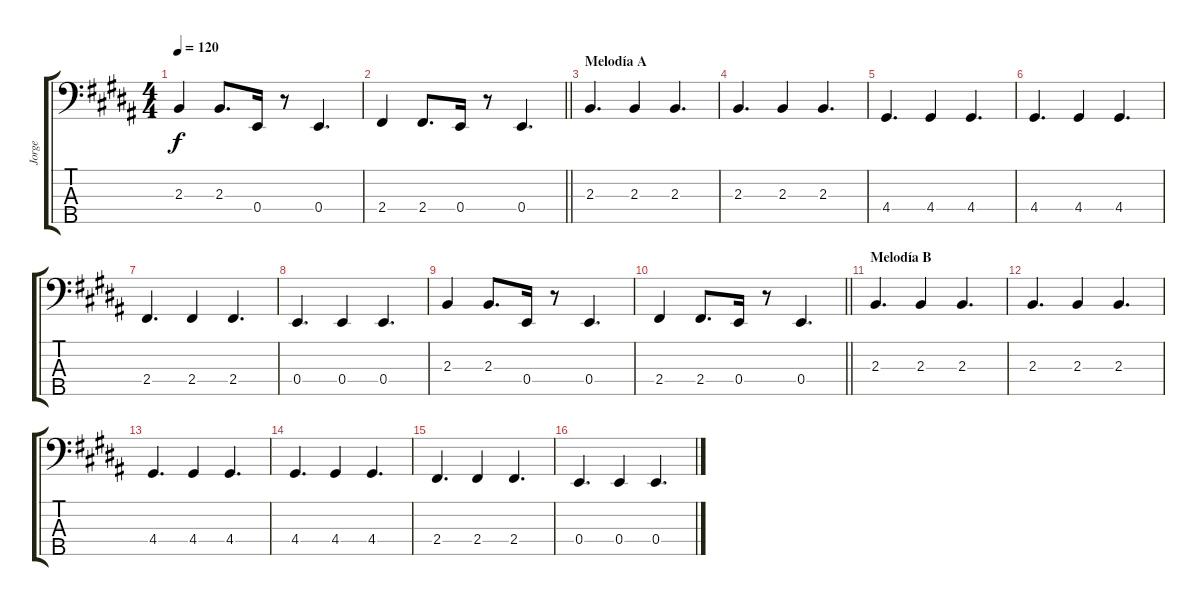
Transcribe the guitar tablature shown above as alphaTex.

\track ("Jorge" "Jorge") {instrument electricbassfinger}
\staff {score tabs}
\tuning (G2 D2 A1 E1 B0) {hide}
\ts (4 4)
\tempo 120
\clef f4
\ks b
2.3.4{dy f} 2.3.8{d} 0.4.16 r.8 0.4.4{d} |
\barLineRight lightlight
2.4.4 2.4.8{d} 0.4.16 r.8 0.4.4{d} |
\section ("" "Melodía A")
2.3.4{d} 2.3.4 2.3.4{d} |
2.3.4{d} 2.3.4 2.3.4{d} |
4.4.4{d} 4.4.4 4.4.4{d} |
4.4.4{d} 4.4.4 4.4.4{d} |
2.4.4{d} 2.4.4 2.4.4{d} |
0.4.4{d} 0.4.4 0.4.4{d} |
2.3.4 2.3.8{d} 0.4.16 r.8 0.4.4{d} |
\barLineRight lightlight
2.4.4 2.4.8{d} 0.4.16 r.8 0.4.4{d} |
\section ("" "Melodía B")
2.3.4{d} 2.3.4 2.3.4{d} |
2.3.4{d} 2.3.4 2.3.4{d} |
4.4.4{d} 4.4.4 4.4.4{d} |
4.4.4{d} 4.4.4 4.4.4{d} |
2.4.4{d} 2.4.4 2.4.4{d} |
0.4.4{d} 0.4.4 0.4.4{d}
